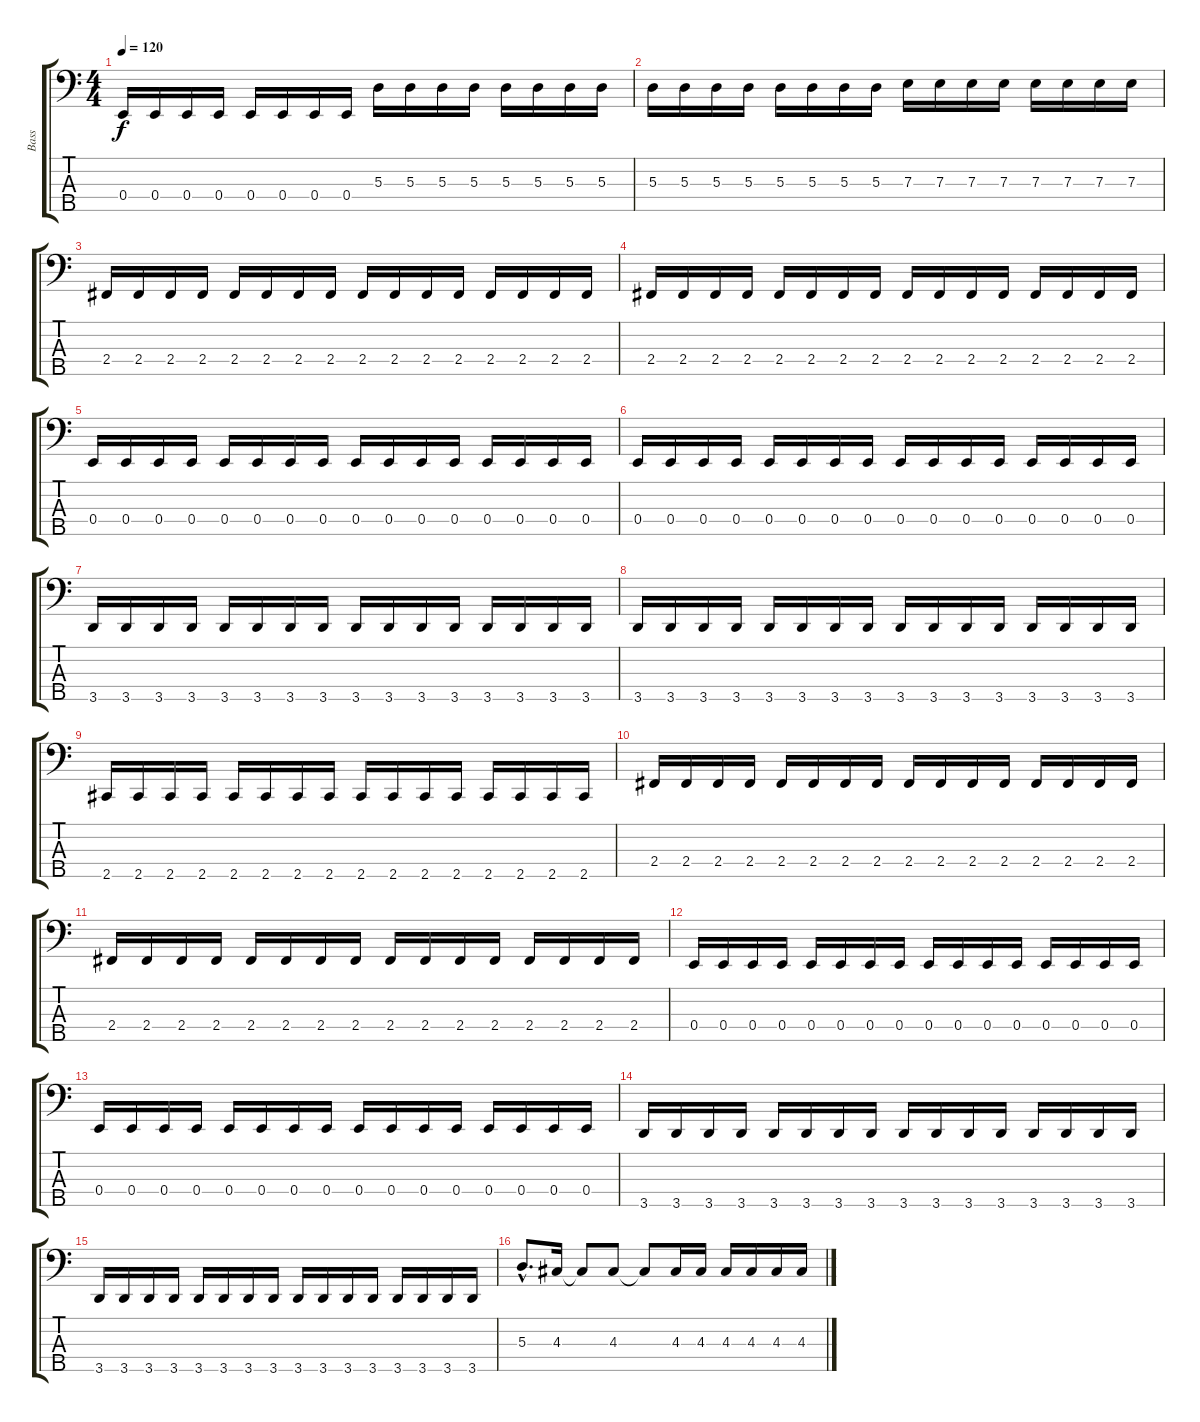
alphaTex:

\track ("Bass" "Bass") {instrument electricbasspick}
\staff {score tabs}
\tuning (G2 D2 A1 E1 B0) {hide}
\ts (4 4)
\tempo 120
\clef f4
\ks c
0.4.16{dy f} 0.4.16 0.4.16 0.4.16 0.4.16 0.4.16 0.4.16 0.4.16 5.3.16 5.3.16 5.3.16 5.3.16 5.3.16 5.3.16 5.3.16 5.3.16 |
5.3.16 5.3.16 5.3.16 5.3.16 5.3.16 5.3.16 5.3.16 5.3.16 7.3.16 7.3.16 7.3.16 7.3.16 7.3.16 7.3.16 7.3.16 7.3.16 |
2.4.16 2.4.16 2.4.16 2.4.16 2.4.16 2.4.16 2.4.16 2.4.16 2.4.16 2.4.16 2.4.16 2.4.16 2.4.16 2.4.16 2.4.16 2.4.16 |
2.4.16 2.4.16 2.4.16 2.4.16 2.4.16 2.4.16 2.4.16 2.4.16 2.4.16 2.4.16 2.4.16 2.4.16 2.4.16 2.4.16 2.4.16 2.4.16 |
0.4.16 0.4.16 0.4.16 0.4.16 0.4.16 0.4.16 0.4.16 0.4.16 0.4.16 0.4.16 0.4.16 0.4.16 0.4.16 0.4.16 0.4.16 0.4.16 |
0.4.16 0.4.16 0.4.16 0.4.16 0.4.16 0.4.16 0.4.16 0.4.16 0.4.16 0.4.16 0.4.16 0.4.16 0.4.16 0.4.16 0.4.16 0.4.16 |
3.5.16 3.5.16 3.5.16 3.5.16 3.5.16 3.5.16 3.5.16 3.5.16 3.5.16 3.5.16 3.5.16 3.5.16 3.5.16 3.5.16 3.5.16 3.5.16 |
3.5.16 3.5.16 3.5.16 3.5.16 3.5.16 3.5.16 3.5.16 3.5.16 3.5.16 3.5.16 3.5.16 3.5.16 3.5.16 3.5.16 3.5.16 3.5.16 |
2.5.16 2.5.16 2.5.16 2.5.16 2.5.16 2.5.16 2.5.16 2.5.16 2.5.16 2.5.16 2.5.16 2.5.16 2.5.16 2.5.16 2.5.16 2.5.16 |
2.4.16 2.4.16 2.4.16 2.4.16 2.4.16 2.4.16 2.4.16 2.4.16 2.4.16 2.4.16 2.4.16 2.4.16 2.4.16 2.4.16 2.4.16 2.4.16 |
2.4.16 2.4.16 2.4.16 2.4.16 2.4.16 2.4.16 2.4.16 2.4.16 2.4.16 2.4.16 2.4.16 2.4.16 2.4.16 2.4.16 2.4.16 2.4.16 |
0.4.16 0.4.16 0.4.16 0.4.16 0.4.16 0.4.16 0.4.16 0.4.16 0.4.16 0.4.16 0.4.16 0.4.16 0.4.16 0.4.16 0.4.16 0.4.16 |
0.4.16 0.4.16 0.4.16 0.4.16 0.4.16 0.4.16 0.4.16 0.4.16 0.4.16 0.4.16 0.4.16 0.4.16 0.4.16 0.4.16 0.4.16 0.4.16 |
3.5.16 3.5.16 3.5.16 3.5.16 3.5.16 3.5.16 3.5.16 3.5.16 3.5.16 3.5.16 3.5.16 3.5.16 3.5.16 3.5.16 3.5.16 3.5.16 |
3.5.16 3.5.16 3.5.16 3.5.16 3.5.16 3.5.16 3.5.16 3.5.16 3.5.16 3.5.16 3.5.16 3.5.16 3.5.16 3.5.16 3.5.16 3.5.16 |
5.3{hac}.8{d} 4.3.16 4.3{t}.8 4.3.8 4.3{t}.8 4.3.16 4.3.16 4.3.16 4.3.16 4.3.16 4.3.16
